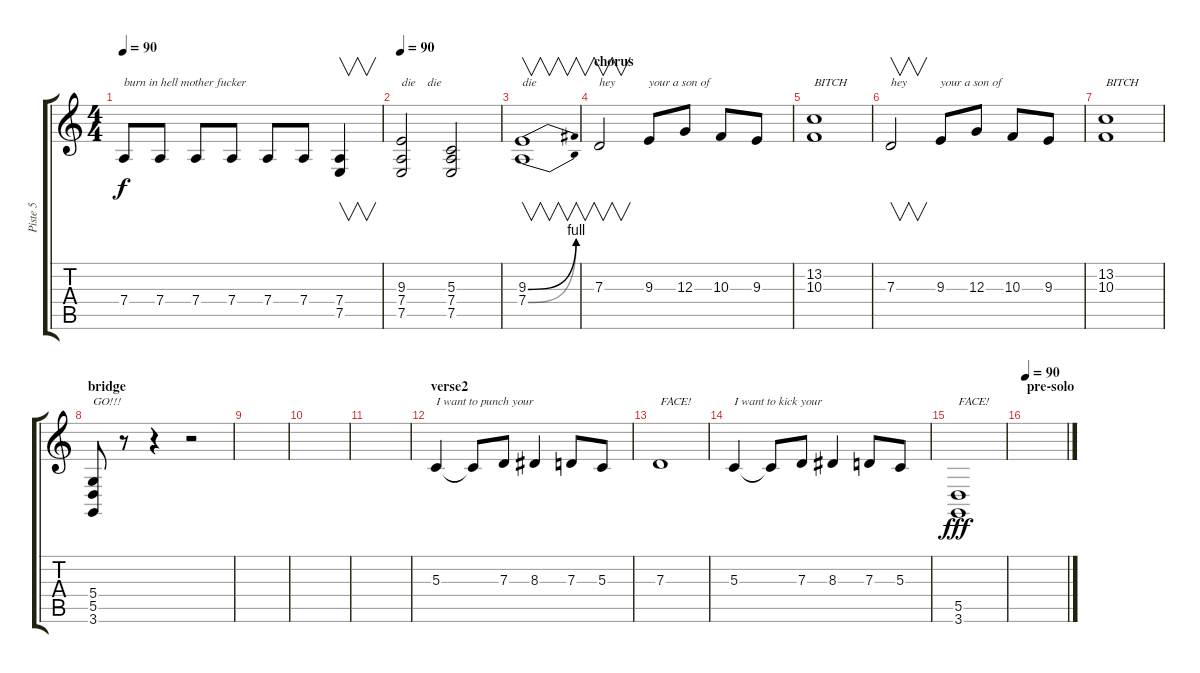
\track ("Piste 5" "Piste 5") {instrument musicbox}
\staff {score tabs}
\tuning (E4 B3 G3 D3 A2 E2) {hide}
\ts (4 4)
\tempo 90
\clef g2
\ks c
7.4.8{txt "burn in hell mother fucker" dy f} 7.4.8 7.4.8 7.4.8 7.4.8 7.4.8 (7.4 7.5).4{v} |
\tempo 90
(9.3 7.4 7.5).2{txt "die    die"} (5.3 7.4 7.5).2 |
(9.3{be (bend 0 0 60 4)} 7.4{be (bend 0 0 60 4)}).1{v txt "die"} |
\section ("" "chorus")
7.3.2{v txt "hey           your a son of" instrument gunshot} 9.3.8 12.3.8 10.3.8 9.3.8 |
(13.2 10.3).1{txt "BITCH"} |
7.3.2{v txt "hey           your a son of"} 9.3.8 12.3.8 10.3.8 9.3.8 |
(13.2 10.3).1{txt "BITCH"} |
\section ("" "bridge")
(5.4 5.5 3.6).8{txt "GO!!!"} r.8 r.4 r.2 |
|
|
|
\section ("" "verse2")
5.3.4{txt "I want to punch your" instrument gunshot} 5.3{t}.8 7.3.8 8.3.4 7.3.8 5.3.8 |
7.3.1{txt "FACE!"} |
5.3.4{txt "I want to kick your"} 5.3{t}.8 7.3.8 8.3.4 7.3.8 5.3.8 |
(5.5 3.6).1{txt "FACE!" dy fff} |
\section ("" "pre-solo")
\tempo 90
